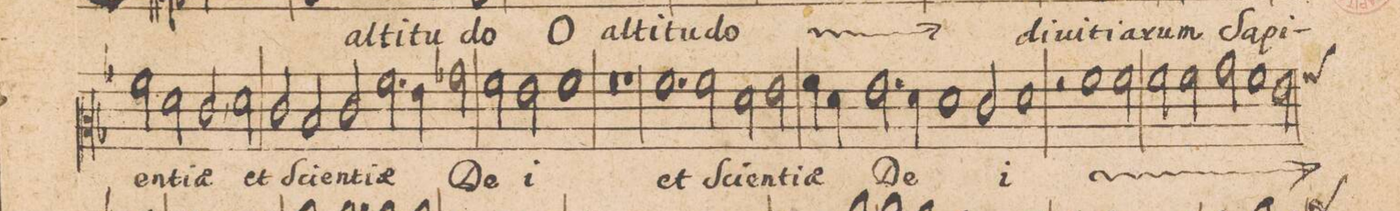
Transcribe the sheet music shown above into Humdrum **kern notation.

**kern	**text
*I"CANTVS.	*
*clefC2	*
*k[b-]	*
*met(C|)	*
*M2/1	*
2a\	-en-
2f\	-ti-
2e,/	-ae
2f\	et
=16-	=16-
2e/	Sci-
2d/	-en-
2e/	-ti-
2.a\	-ae
=17-	=17-
4g\	.
2b-X\	De-
2a\	.
2g\	-i
=18-	=18-
1a	.
1r	.
=19-	=19-
0r	.
=20-	=20-
1.a	et
2a\	Sci-
=21-	=21-
2f\	-en-
2g\	-ti-
4a\	-ae
4f\	.
2.g\	De-
=22-	=22-
4f\	.
1f	.
2e/	.
=23-	=23-
1f	-i
2r	.
*	*ij
1a\	et
=24-	=24-
2a\	Sci-
2a\	-en-
2a\	-ti-
=25-	=25-
2b-\	-ae
1a	De-
2g\	.
*custos:a	*
=26-	=26-
*-	*-
